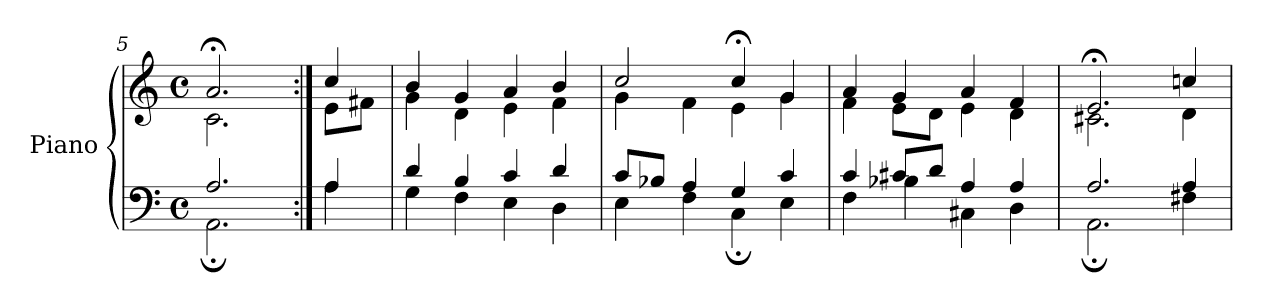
**kern	**kern
*part1	*part1
*staff2	*staff1
*I"Piano	*
*I'Pno	*
*clefF4	*clefG2
*k[]	*k[]
*M4/4	*M4/4
*met(c)	*met(c)
=5	=5
*^	*^
2.A/	2.AA;\	2.a;</	2.c\
=6:|!	=6:|!	=6:|!	=6:|!
4A/	4A\	4cc/	8e\L
.	.	.	8f#X\J
=7	=7	=7	=7
4d/	4G\	4b/	4g\
4B/	4F\	4g/	4d\
4c/	4E\	4a/	4e\
4d/	4D\	4b/	4f\
=8	=8	=8	=8
8c/L	4E\	2cc/	4g\
8B-X/J	.	.	.
4A/	4F\	.	4f\
4G/	4C;\	4cc;</	4e\
4c/	4E\	4g/	4g\
=9	=9	=9	=9
4c/	4F\	4a/	4f\
8c#X/L	4B-X\	4g/	8e\L
8d/J	.	.	8d\J
4A/	4C#X\	4a/	4e\
4A/	4D\	4f/	4d\
=10	=10	=10	=10
2.A/	2.AA;\	2.e;</	2.c#X\
4A/	4F#X\	4ccn/	4d\
*v	*v	*	*
*	*v	*v
=	=
*-	*-
